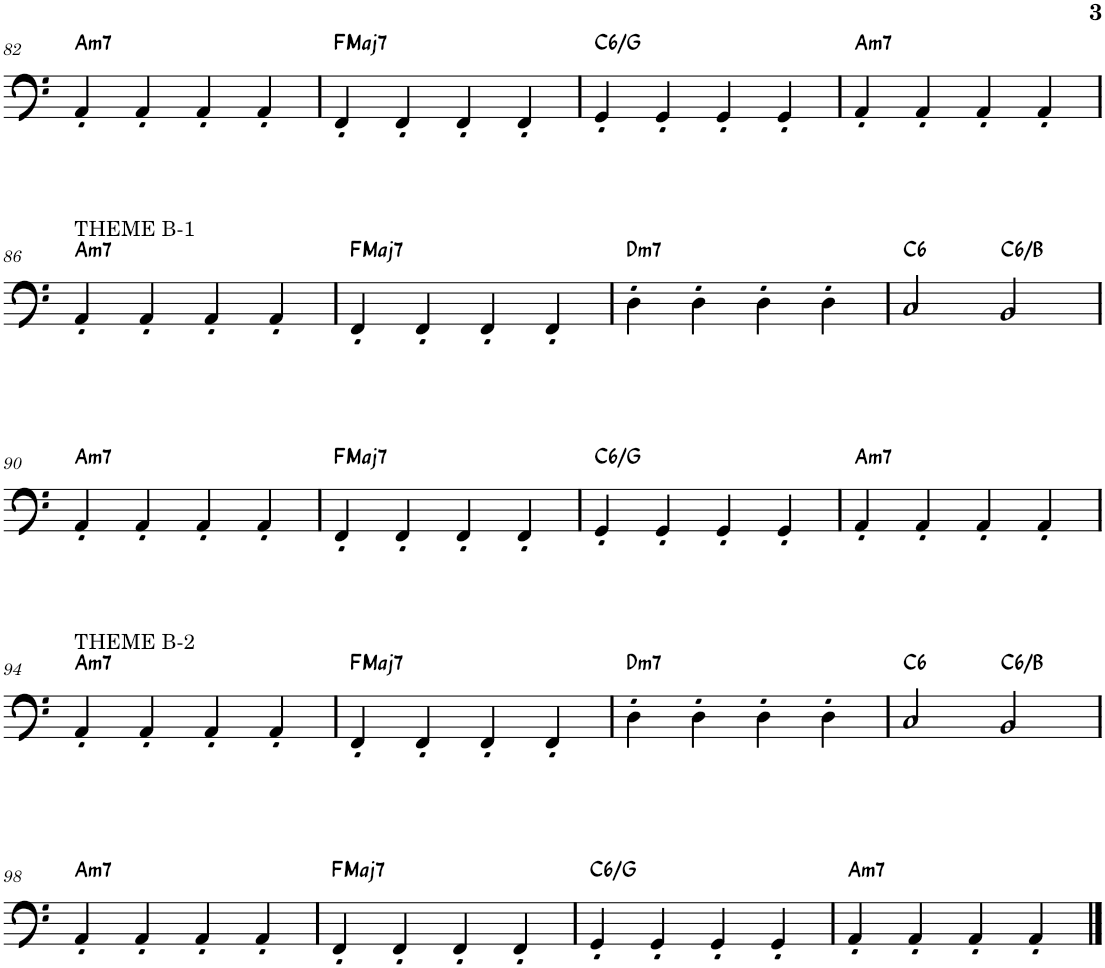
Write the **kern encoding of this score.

**kern	**harte
*part1	*part1
*staff1	*
*I"Fretless Electric Bass	*
!!LO:PB:g=z
*clefF4	*
*Trd7c12	*
*k[]	*
*M4/4	*
=82	=82
!	!LO:H:kt=m7
4AA'/	A:min7
4AA'/	.
4AA'/	.
4AA'/	.
=83	=83
!	!LO:H:kt=Maj7
4FF'/	F:maj7
4FF'/	.
4FF'/	.
4FF'/	.
=84	=84
!	!LO:H:kt=6
4GG'/	C:maj6/5
4GG'/	.
4GG'/	.
4GG'/	.
=85	=85
!	!LO:H:kt=m7
4AA'/	A:min7
4AA'/	.
4AA'/	.
4AA'/	.
!!LO:LB:g=z
=86	=86
!LO:TX:a:t=THEME B-1	!LO:H:kt=m7
4AA'/	A:min7
4AA'/	.
4AA'/	.
4AA'/	.
=87	=87
!	!LO:H:kt=Maj7
4FF'/	F:maj7
4FF'/	.
4FF'/	.
4FF'/	.
=88	=88
!	!LO:H:kt=m7
4D'\	D:min7
4D'\	.
4D'\	.
4D'\	.
=89	=89
!	!LO:H:kt=6
2C/	C:maj6
!	!LO:H:kt=6
2BB/	C:maj6/7
!!LO:LB:g=z
=90	=90
!	!LO:H:kt=m7
4AA'/	A:min7
4AA'/	.
4AA'/	.
4AA'/	.
=91	=91
!	!LO:H:kt=Maj7
4FF'/	F:maj7
4FF'/	.
4FF'/	.
4FF'/	.
=92	=92
!	!LO:H:kt=6
4GG'/	C:maj6/5
4GG'/	.
4GG'/	.
4GG'/	.
=93	=93
!	!LO:H:kt=m7
4AA'/	A:min7
4AA'/	.
4AA'/	.
4AA'/	.
!!LO:LB:g=z
=94	=94
!LO:TX:a:t=THEME B-2	!LO:H:kt=m7
4AA'/	A:min7
4AA'/	.
4AA'/	.
4AA'/	.
=95	=95
!	!LO:H:kt=Maj7
4FF'/	F:maj7
4FF'/	.
4FF'/	.
4FF'/	.
=96	=96
!	!LO:H:kt=m7
4D'\	D:min7
4D'\	.
4D'\	.
4D'\	.
=97	=97
!	!LO:H:kt=6
2C/	C:maj6
!	!LO:H:kt=6
2BB/	C:maj6/7
!!LO:LB:g=z
=98	=98
!	!LO:H:kt=m7
4AA'/	A:min7
4AA'/	.
4AA'/	.
4AA'/	.
=99	=99
!	!LO:H:kt=Maj7
4FF'/	F:maj7
4FF'/	.
4FF'/	.
4FF'/	.
=100	=100
!	!LO:H:kt=6
4GG'/	C:maj6/5
4GG'/	.
4GG'/	.
4GG'/	.
=101	=101
!	!LO:H:kt=m7
4AA'/	A:min7
4AA'/	.
4AA'/	.
4AA'/	.
==	==
*-	*-
